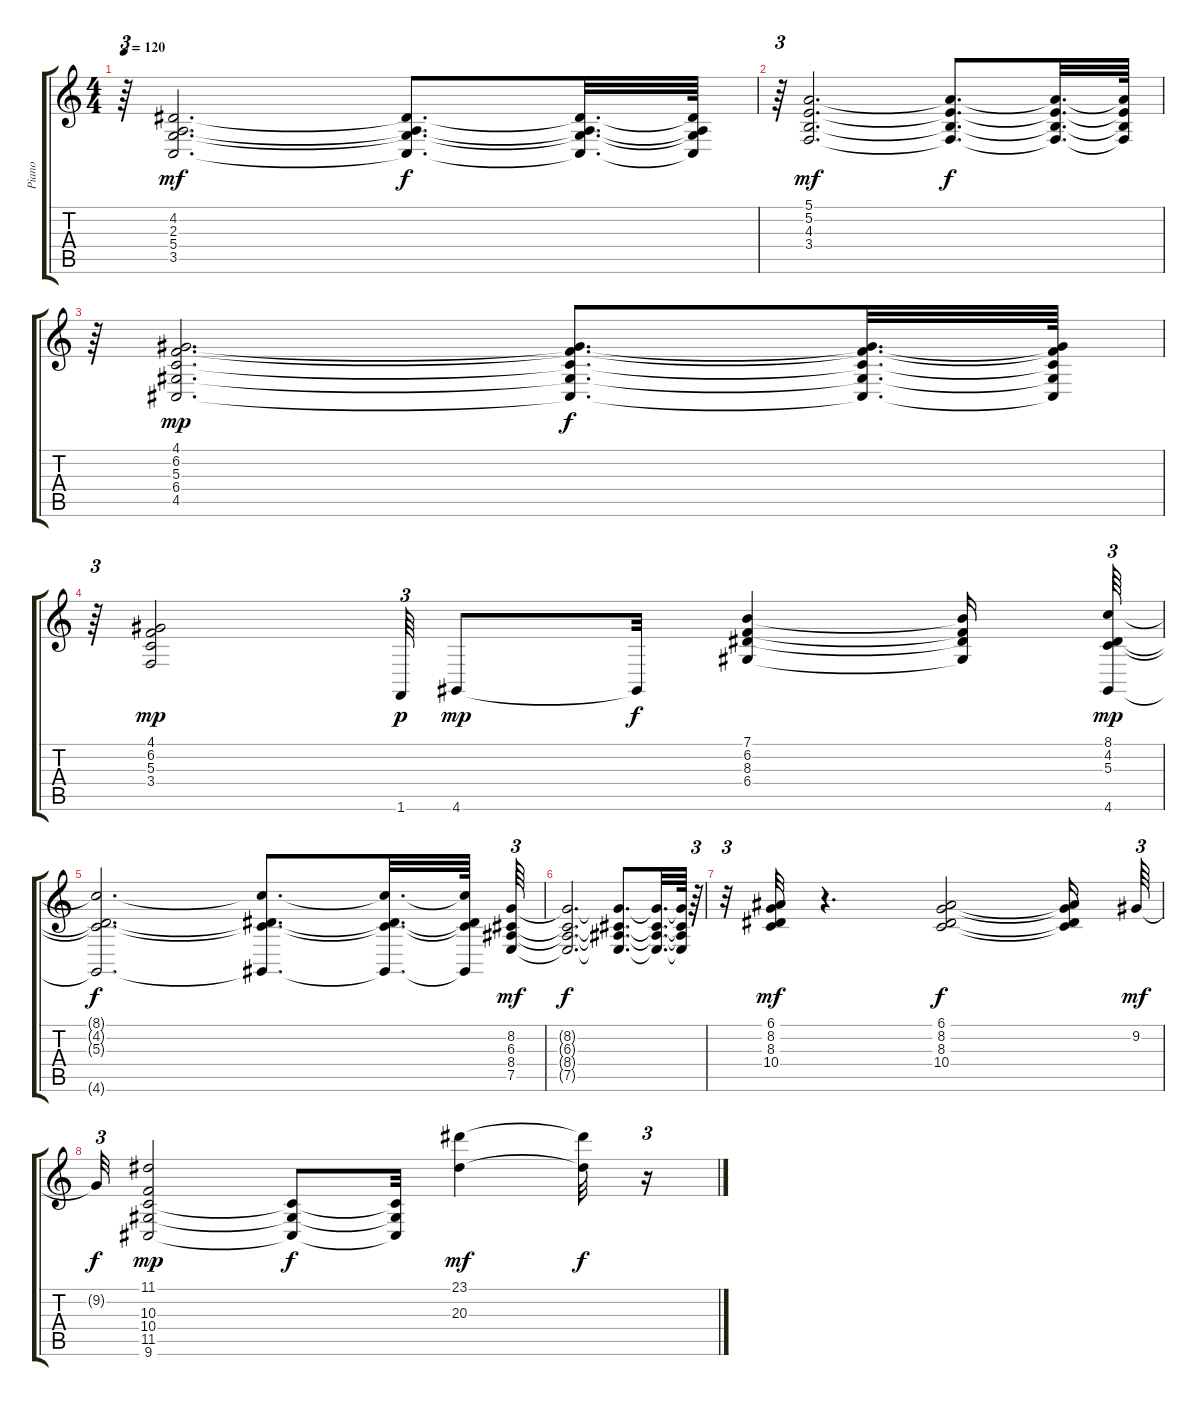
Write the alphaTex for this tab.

\track ("Piano" "Piano") {instrument electricpiano1}
\staff {score tabs}
\tuning (E4 B3 G3 D3 A2 E2) {hide}
\ts (4 4)
\tempo 120
\clef g2
\ks c
r.64{tu (3 2) dy f} (4.2 2.3 5.4 3.5).2{d dy mf} (4.2{t} 2.3{t} 5.4{t} 3.5{t}).8{d dy f} (4.2{t} 2.3{t} 5.4{t} 3.5{t}).32{d} (4.2{t} 2.3{t} 5.4{t} 3.5{t}).64 |
r.64{tu (3 2)} (5.1 5.2 4.3 3.4).2{d dy mf} (5.1{t} 5.2{t} 4.3{t} 3.4{t}).8{d dy f} (5.1{t} 5.2{t} 4.3{t} 3.4{t}).32{d} (5.1{t} 5.2{t} 4.3{t} 3.4{t}).64 |
r.64{tu (3 2)} (4.1 6.2 5.3 6.4 4.5).2{d dy mp} (4.1{t} 6.2{t} 5.3{t} 6.4{t} 4.5{t}).8{d dy f} (4.1{t} 6.2{t} 5.3{t} 6.4{t} 4.5{t}).32{d} (4.1{t} 6.2{t} 5.3{t} 6.4{t} 4.5{t}).64 |
r.64{tu (3 2)} (4.1 6.2 5.3 3.4).2{dy mp} 1.6.64{tu (3 2) dy p} 4.6.8{dy mp} 4.6{t}.32{dy f} (7.1 6.2 8.3 6.4).4 (7.1{t} 6.2{t} 8.3{t} 6.4{t}).16 (8.1 4.2 5.3 4.6).64{tu (3 2) dy mp} |
(8.1{t} 4.2{t} 5.3{t} 4.6{t}).2{d dy f} (8.1{t} 4.2{t} 5.3{t} 4.6{t}).8{d} (8.1{t} 4.2{t} 5.3{t} 4.6{t}).32{d} (8.1{t} 4.2{t} 5.3{t} 4.6{t}).64 (8.2 6.3 8.4 7.5).64{tu (3 2) dy mf} |
(8.2{t} 6.3{t} 8.4{t} 7.5{t}).2{d dy f} (8.2{t} 6.3{t} 8.4{t} 7.5{t}).8{d} (8.2{t} 6.3{t} 8.4{t} 7.5{t}).32{d} (8.2{t} 6.3{t} 8.4{t} 7.5{t}).64 r.64{tu (3 2)} |
r.32{tu (3 2)} (6.1 8.2 8.3 10.4).32{dy mf} r.4{d} (6.1 8.2 8.3 10.4).2{dy f} (6.1{t} 8.2{t} 8.3{t} 10.4{t}).16 9.2.64{tu (3 2) dy mf} |
9.2{t}.32{tu (3 2) dy f} (11.1 10.3 10.4 11.5 9.6).2{dy mp} (10.4{t} 11.5{t} 9.6{t}).8{dy f} (10.4{t} 11.5{t} 9.6{t}).32 (23.1 20.3).4{dy mf} (23.1{t} 20.3{t}).32{dy f} r.16{tu (3 2)}
